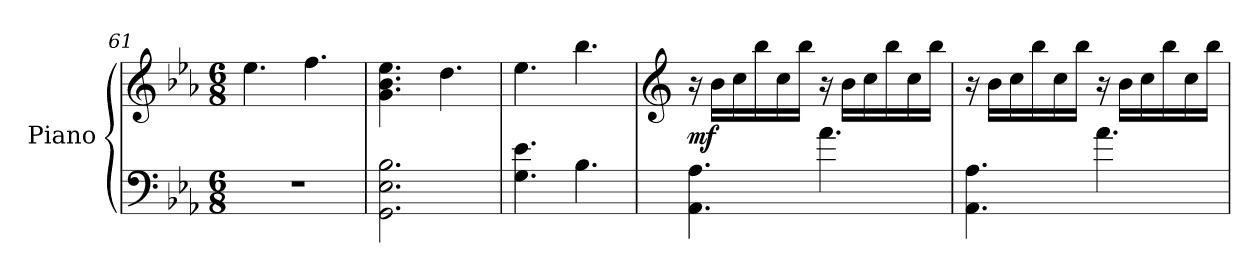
**kern	**kern	**dynam
*part1	*part1	*part1
*staff2	*staff1	*staff1/2
*I"Piano	*	*
*I'Pno.	*	*
*clefF4	*clefG2	*
*k[b-e-a-]	*k[b-e-a-]	*
*M6/8	*M6/8	*
=61	=61	=61
2.r	4.ee-\	.
.	4.ff\	.
=62	=62	=62
2.GG\ 2.E-\ 2.B-\	4.g\ 4.b-\ 4.ee-\	.
.	4.dd\	.
=63	=63	=63
4.G\ 4.e-\	4.ee-\	.
4.B-\	4.bb-\	.
=64	=64	=64
*	*clefG2	*
!	!	!LO:DY:b
4.AA-\ 4.A-\	16r	mf
.	16b-\LL	.
.	16cc\	.
.	16bb-\	.
.	16cc\	.
.	16bb-\JJ	.
4.a-\	16r	.
.	16b-\LL	.
.	16cc\	.
.	16bb-\	.
.	16cc\	.
.	16bb-\JJ	.
!!LO:LB:g=z
=65	=65	=65
4.AA-\ 4.A-\	16r	.
.	16b-\LL	.
.	16cc\	.
.	16bb-\	.
.	16cc\	.
.	16bb-\JJ	.
4.a-\	16r	.
.	16b-\LL	.
.	16cc\	.
.	16bb-\	.
.	16cc\	.
.	16bb-\JJ	.
=	=	=
*-	*-	*-
